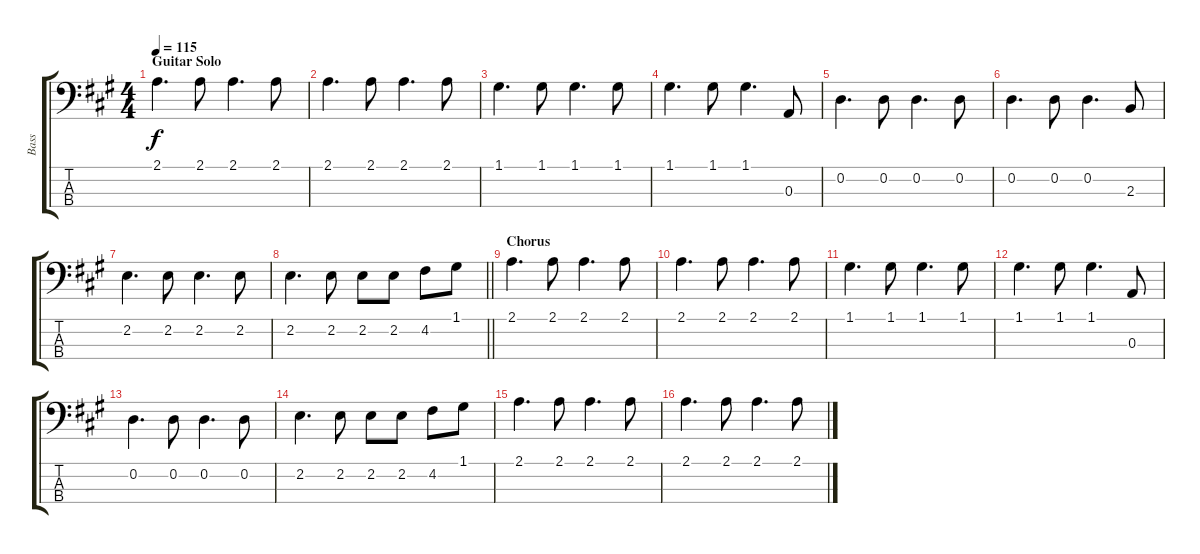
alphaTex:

\track ("Bass" "Bass") {instrument electricbassfinger}
\staff {score tabs}
\tuning (G2 D2 A1 E1) {hide}
\ts (4 4)
\section ("" "Guitar Solo")
\tempo 115
\clef f4
\ks a
2.1.4{d dy f} 2.1.8 2.1.4{d} 2.1.8 |
2.1.4{d} 2.1.8 2.1.4{d} 2.1.8 |
1.1.4{d} 1.1.8 1.1.4{d} 1.1.8 |
1.1.4{d} 1.1.8 1.1.4{d} 0.3.8 |
0.2.4{d} 0.2.8 0.2.4{d} 0.2.8 |
0.2.4{d} 0.2.8 0.2.4{d} 2.3.8 |
2.2.4{d} 2.2.8 2.2.4{d} 2.2.8 |
\barLineRight lightlight
2.2.4{d} 2.2.8 2.2.8 2.2.8 4.2.8 1.1.8 |
\section ("" "Chorus")
2.1.4{d} 2.1.8 2.1.4{d} 2.1.8 |
2.1.4{d} 2.1.8 2.1.4{d} 2.1.8 |
1.1.4{d} 1.1.8 1.1.4{d} 1.1.8 |
1.1.4{d} 1.1.8 1.1.4{d} 0.3.8 |
0.2.4{d} 0.2.8 0.2.4{d} 0.2.8 |
2.2.4{d} 2.2.8 2.2.8 2.2.8 4.2.8 1.1.8 |
2.1.4{d} 2.1.8 2.1.4{d} 2.1.8 |
2.1.4{d} 2.1.8 2.1.4{d} 2.1.8
